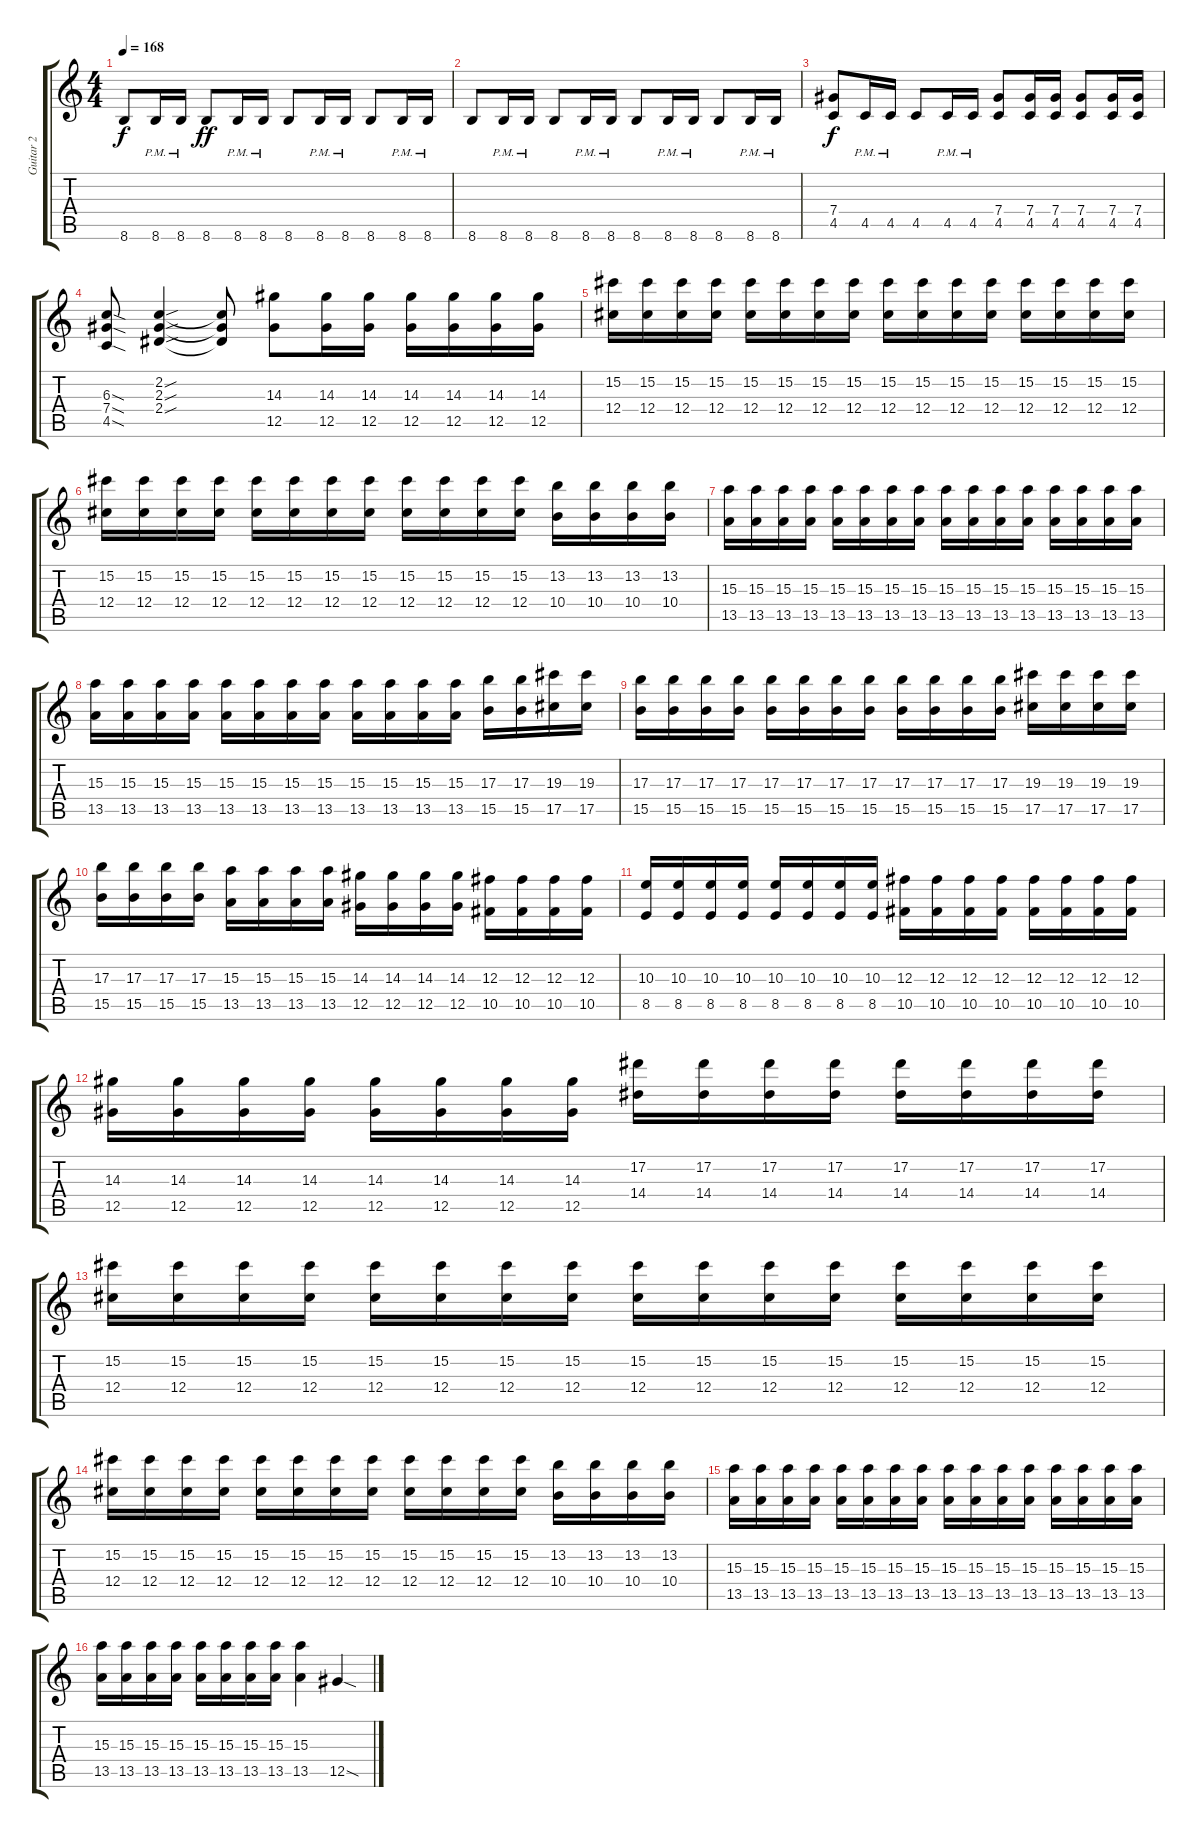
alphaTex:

\track ("Guitar 2" "Guitar 2") {instrument distortionguitar}
\staff {score tabs}
\tuning (Eb4 Bb3 Gb3 Db3 Ab2 Eb2) {hide}
\ts (4 4)
\tempo 168
\clef g2
\ks c
8.6.8{dy f} 8.6{pm}.16 8.6{pm}.16 8.6.8{dy ff} 8.6{pm}.16 8.6{pm}.16 8.6.8 8.6{pm}.16 8.6{pm}.16 8.6.8 8.6{pm}.16 8.6{pm}.16 |
8.6.8 8.6{pm}.16 8.6{pm}.16 8.6.8 8.6{pm}.16 8.6{pm}.16 8.6.8 8.6{pm}.16 8.6{pm}.16 8.6.8 8.6{pm}.16 8.6{pm}.16 |
(7.4 4.5).8{dy f} 4.5{pm}.16 4.5{pm}.16 4.5.8 4.5{pm}.16 4.5{pm}.16 (7.4 4.5).8 (7.4 4.5).16 (7.4 4.5).16 (7.4 4.5).8 (7.4 4.5).16 (7.4 4.5).16 |
(6.3{sod} 7.4{sod} 4.5{sod}).8 (2.2{sou} 2.3{sou} 2.4{sou}).4 (2.2{t} 2.3{t} 2.4{t}).8 (14.3 12.5).8 (14.3 12.5).16 (14.3 12.5).16 (14.3 12.5).16 (14.3 12.5).16 (14.3 12.5).16 (14.3 12.5).16 |
(15.2 12.4).16 (15.2 12.4).16 (15.2 12.4).16 (15.2 12.4).16 (15.2 12.4).16 (15.2 12.4).16 (15.2 12.4).16 (15.2 12.4).16 (15.2 12.4).16 (15.2 12.4).16 (15.2 12.4).16 (15.2 12.4).16 (15.2 12.4).16 (15.2 12.4).16 (15.2 12.4).16 (15.2 12.4).16 |
(15.2 12.4).16 (15.2 12.4).16 (15.2 12.4).16 (15.2 12.4).16 (15.2 12.4).16 (15.2 12.4).16 (15.2 12.4).16 (15.2 12.4).16 (15.2 12.4).16 (15.2 12.4).16 (15.2 12.4).16 (15.2 12.4).16 (13.2 10.4).16 (13.2 10.4).16 (13.2 10.4).16 (13.2 10.4).16 |
(15.3 13.5).16 (15.3 13.5).16 (15.3 13.5).16 (15.3 13.5).16 (15.3 13.5).16 (15.3 13.5).16 (15.3 13.5).16 (15.3 13.5).16 (15.3 13.5).16 (15.3 13.5).16 (15.3 13.5).16 (15.3 13.5).16 (15.3 13.5).16 (15.3 13.5).16 (15.3 13.5).16 (15.3 13.5).16 |
(15.3 13.5).16 (15.3 13.5).16 (15.3 13.5).16 (15.3 13.5).16 (15.3 13.5).16 (15.3 13.5).16 (15.3 13.5).16 (15.3 13.5).16 (15.3 13.5).16 (15.3 13.5).16 (15.3 13.5).16 (15.3 13.5).16 (17.3 15.5).16 (17.3 15.5).16 (19.3 17.5).16 (19.3 17.5).16 |
(17.3 15.5).16 (17.3 15.5).16 (17.3 15.5).16 (17.3 15.5).16 (17.3 15.5).16 (17.3 15.5).16 (17.3 15.5).16 (17.3 15.5).16 (17.3 15.5).16 (17.3 15.5).16 (17.3 15.5).16 (17.3 15.5).16 (19.3 17.5).16 (19.3 17.5).16 (19.3 17.5).16 (19.3 17.5).16 |
(17.3 15.5).16 (17.3 15.5).16 (17.3 15.5).16 (17.3 15.5).16 (15.3 13.5).16 (15.3 13.5).16 (15.3 13.5).16 (15.3 13.5).16 (14.3 12.5).16 (14.3 12.5).16 (14.3 12.5).16 (14.3 12.5).16 (12.3 10.5).16 (12.3 10.5).16 (12.3 10.5).16 (12.3 10.5).16 |
(10.3 8.5).16 (10.3 8.5).16 (10.3 8.5).16 (10.3 8.5).16 (10.3 8.5).16 (10.3 8.5).16 (10.3 8.5).16 (10.3 8.5).16 (12.3 10.5).16 (12.3 10.5).16 (12.3 10.5).16 (12.3 10.5).16 (12.3 10.5).16 (12.3 10.5).16 (12.3 10.5).16 (12.3 10.5).16 |
(14.3 12.5).16 (14.3 12.5).16 (14.3 12.5).16 (14.3 12.5).16 (14.3 12.5).16 (14.3 12.5).16 (14.3 12.5).16 (14.3 12.5).16 (17.2 14.4).16 (17.2 14.4).16 (17.2 14.4).16 (17.2 14.4).16 (17.2 14.4).16 (17.2 14.4).16 (17.2 14.4).16 (17.2 14.4).16 |
(15.2 12.4).16 (15.2 12.4).16 (15.2 12.4).16 (15.2 12.4).16 (15.2 12.4).16 (15.2 12.4).16 (15.2 12.4).16 (15.2 12.4).16 (15.2 12.4).16 (15.2 12.4).16 (15.2 12.4).16 (15.2 12.4).16 (15.2 12.4).16 (15.2 12.4).16 (15.2 12.4).16 (15.2 12.4).16 |
(15.2 12.4).16 (15.2 12.4).16 (15.2 12.4).16 (15.2 12.4).16 (15.2 12.4).16 (15.2 12.4).16 (15.2 12.4).16 (15.2 12.4).16 (15.2 12.4).16 (15.2 12.4).16 (15.2 12.4).16 (15.2 12.4).16 (13.2 10.4).16 (13.2 10.4).16 (13.2 10.4).16 (13.2 10.4).16 |
(15.3 13.5).16 (15.3 13.5).16 (15.3 13.5).16 (15.3 13.5).16 (15.3 13.5).16 (15.3 13.5).16 (15.3 13.5).16 (15.3 13.5).16 (15.3 13.5).16 (15.3 13.5).16 (15.3 13.5).16 (15.3 13.5).16 (15.3 13.5).16 (15.3 13.5).16 (15.3 13.5).16 (15.3 13.5).16 |
(15.3 13.5).16 (15.3 13.5).16 (15.3 13.5).16 (15.3 13.5).16 (15.3 13.5).16 (15.3 13.5).16 (15.3 13.5).16 (15.3 13.5).16 (15.3 13.5).4 12.5{sod}.4
